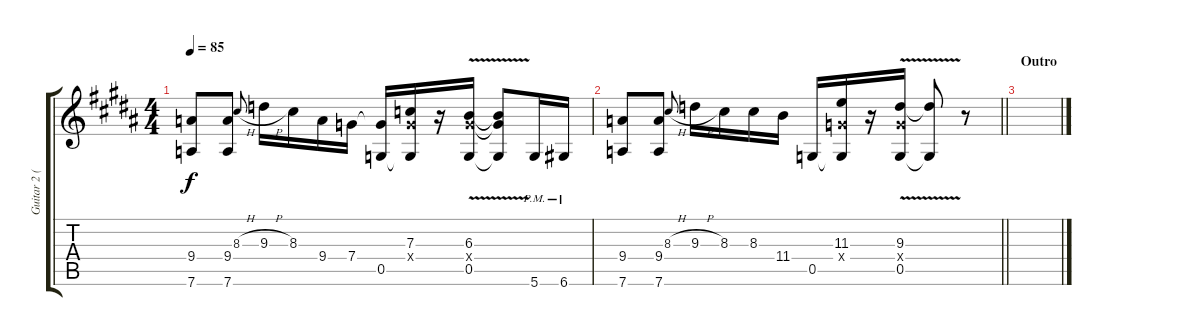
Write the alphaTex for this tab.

\track ("Guitar 2 (højre side)" "Guitar 2 (") {instrument overdrivenguitar}
\staff {score tabs}
\tuning (D4 A3 F3 C3 G2 D2) {hide}
\ts (4 4)
\tempo 85
\clef g2
\ks b
(9.4 7.6).8{dy f} (9.4 7.6).8 8.3{h}.8{gr onbeat} 9.3{h}.16 8.3.16 9.4.16 7.4.16 (7.4{t} 0.5).16 (7.3 7.4{x} 0.5{t}).16 r.16 (6.3{v} 7.4{v x} 0.5).16 (6.3{t} 7.4{t} 0.5{t}).8 5.6{pm}.16 6.6{pm}.16 |
\barLineRight lightlight
(9.4 7.6).8 (9.4 7.6).8 8.3{h}.8{gr onbeat} 9.3{h}.16 8.3.16 8.3.16 11.4.16 0.5.16 (11.3 7.4{x} 0.5{t}).16 r.16 (9.3{v} 7.4{x} 0.5).16 (9.3{t} 0.5{t}).8 r.8 |
\section ("" "Outro")
